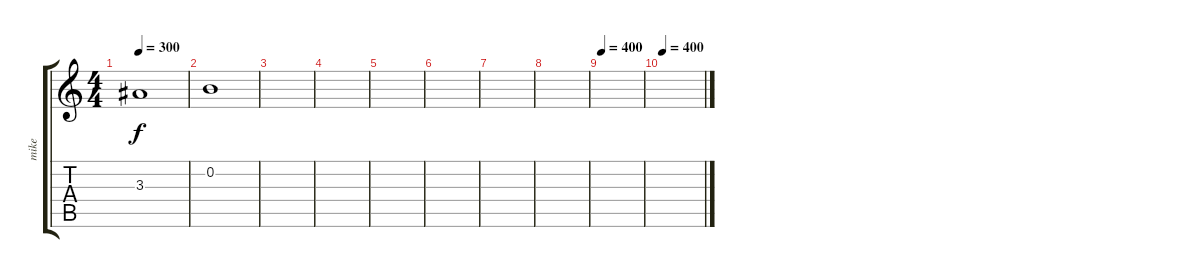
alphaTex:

\track ("mike" "mike") {instrument electricguitarjazz}
\staff {score tabs}
\tuning (E4 B3 G3 D3 A2 E2) {hide}
\ts (4 4)
\tempo 300
\clef g2
\ks c
3.3.1{dy f} |
0.2.1 |
|
|
|
|
|
|
\tempo 400
|
\tempo 400
